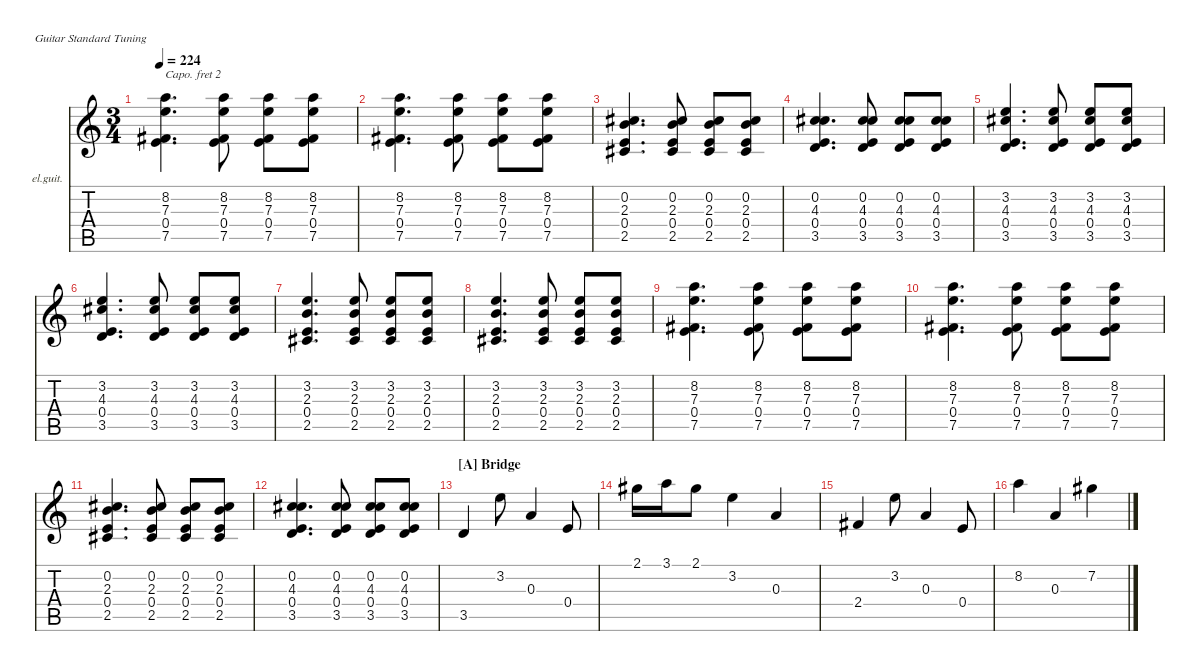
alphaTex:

\hideDynamics
\bracketExtendMode nobrackets
\firstSystemTrackNameOrientation horizontal
\otherSystemsTrackNameOrientation horizontal
\track ("Main Gt." "el.guit.") {instrument electricguitarclean}
\staff {score tabs}
\capo 2
\tuning (E4 B3 G3 D3 A2 E2)
\ts (3 4)
\tempo 224
\clef g2
\ks aminor
(7.5{acc #} 7.3 8.2 0.4).4{d dy mf beam Down} (7.5{acc #} 7.3 8.2 0.4).8{beam Down} (7.5{acc #} 7.3 8.2 0.4).8{beam Down} (7.5{acc #} 7.3 8.2 0.4).8{beam Down} |
(7.5{acc #} 7.3 8.2 0.4).4{d beam Down} (7.5{acc #} 7.3 8.2 0.4).8{beam Down} (7.5{acc #} 7.3 8.2 0.4).8{beam Down} (7.5{acc #} 7.3 8.2 0.4).8{beam Down} |
(2.5{acc #} 0.4 2.3 0.2{acc #}).4{d beam Up} (2.5{acc #} 0.4 2.3 0.2{acc #}).8{beam Up} (2.5{acc #} 0.4 2.3 0.2{acc #}).8{beam Up} (2.5{acc #} 0.4 2.3 0.2{acc #}).8{beam Up} |
(3.5 0.4 4.3{acc #} 0.2{acc #}).4{d beam Up} (3.5 0.4 4.3{acc #} 0.2{acc #}).8{beam Up} (3.5 0.4 4.3{acc #} 0.2{acc #}).8{beam Up} (3.5 0.4 4.3{acc #} 0.2{acc #}).8{beam Up} |
(3.5 3.2 4.3{acc #} 0.4).4{d beam Up} (3.5 3.2 4.3{acc #} 0.4).8{beam Up} (3.5 3.2 4.3{acc #} 0.4).8{beam Up} (3.5 3.2 4.3{acc #} 0.4).8{beam Up} |
(3.5 3.2 4.3{acc #} 0.4).4{d beam Up} (3.5 3.2 4.3{acc #} 0.4).8{beam Up} (3.5 3.2 4.3{acc #} 0.4).8{beam Up} (3.5 3.2 4.3{acc #} 0.4).8{beam Up} |
(2.5{acc #} 3.2 2.3 0.4).4{d beam Up} (2.5{acc #} 3.2 2.3 0.4).8{beam Up} (2.5{acc #} 3.2 2.3 0.4).8{beam Up} (2.5{acc #} 3.2 2.3 0.4).8{beam Up} |
(2.5{acc #} 3.2 2.3 0.4).4{d beam Up} (2.5{acc #} 3.2 2.3 0.4).8{beam Up} (2.5{acc #} 3.2 2.3 0.4).8{beam Up} (2.5{acc #} 3.2 2.3 0.4).8{beam Up} |
(7.5{acc #} 7.3 8.2 0.4).4{d beam Down} (7.5{acc #} 7.3 8.2 0.4).8{beam Down} (7.5{acc #} 7.3 8.2 0.4).8{beam Down} (7.5{acc #} 7.3 8.2 0.4).8{beam Down} |
(7.5{acc #} 7.3 8.2 0.4).4{d beam Down} (7.5{acc #} 7.3 8.2 0.4).8{beam Down} (7.5{acc #} 7.3 8.2 0.4).8{beam Down} (7.5{acc #} 7.3 8.2 0.4).8{beam Down} |
(2.5{acc #} 0.4 2.3 0.2{acc #}).4{d beam Up} (2.5{acc #} 0.4 2.3 0.2{acc #}).8{beam Up} (2.5{acc #} 0.4 2.3 0.2{acc #}).8{beam Up} (2.5{acc #} 0.4 2.3 0.2{acc #}).8{beam Up} |
(3.5 0.4 4.3{acc #} 0.2{acc #}).4{d beam Up} (3.5 0.4 4.3{acc #} 0.2{acc #}).8{beam Up} (3.5 0.4 4.3{acc #} 0.2{acc #}).8{beam Up} (3.5 0.4 4.3{acc #} 0.2{acc #}).8{beam Up} |
\section ("A" "Bridge")
3.5.4{beam Up} 3.2.8{beam Down} 0.3.4{beam Up} 0.4.8{beam Up} |
2.1{acc #}.16{beam Down} 3.1.16{beam Down} 2.1{acc #}.8{beam Down} 3.2.4{beam Down} 0.3.4{beam Up} |
2.4{acc #}.4{beam Up} 3.2.8{beam Down} 0.3.4{beam Up} 0.4.8{beam Up} |
8.2.4{beam Down} 0.3.4{beam Up} 7.2{acc #}.4{beam Down}
